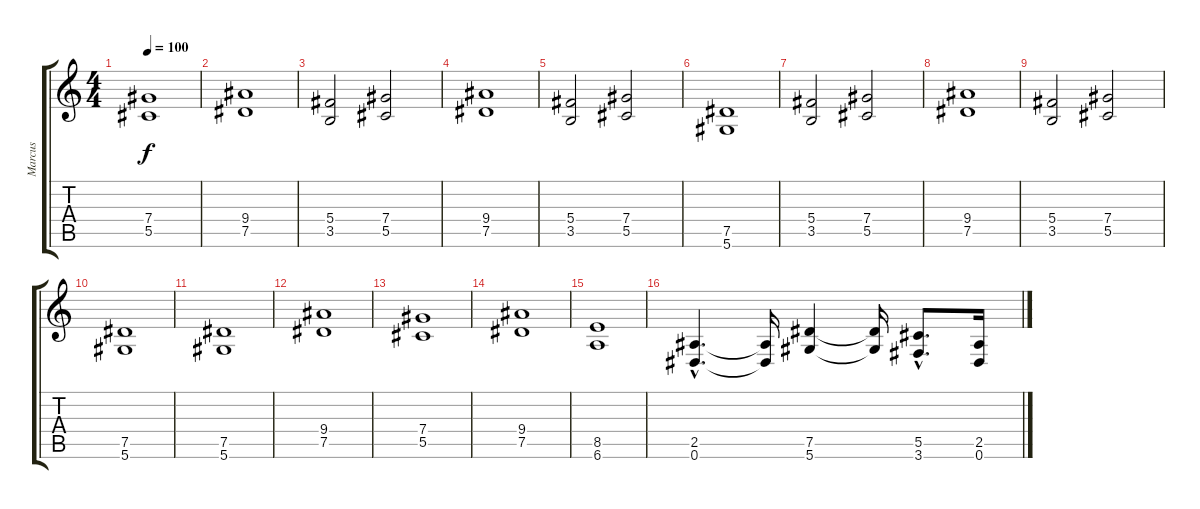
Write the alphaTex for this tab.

\track ("Marcus" "Marcus") {instrument overdrivenguitar}
\staff {score tabs}
\tuning (Eb4 Bb3 Gb3 Db3 Ab2 Eb2) {hide}
\ts (4 4)
\tempo 100
\clef g2
\ks c
(7.4 5.5).1{dy f} |
(9.4 7.5).1 |
(5.4 3.5).2 (7.4 5.5).2 |
(9.4 7.5).1 |
(5.4 3.5).2 (7.4 5.5).2 |
(7.5 5.6).1 |
(5.4 3.5).2 (7.4 5.5).2 |
(9.4 7.5).1 |
(5.4 3.5).2 (7.4 5.5).2 |
(7.5 5.6).1 |
(7.5 5.6).1 |
(9.4 7.5).1 |
(7.4 5.5).1 |
(9.4 7.5).1 |
(8.5 6.6).1 |
(2.5{hac} 0.6{hac}).4{d} (2.5{t} 0.6{t}).16 (7.5 5.6).4 (7.5{t} 5.6{t}).16 (5.5{hac} 3.6{hac}).8{d} (2.5 0.6).16
